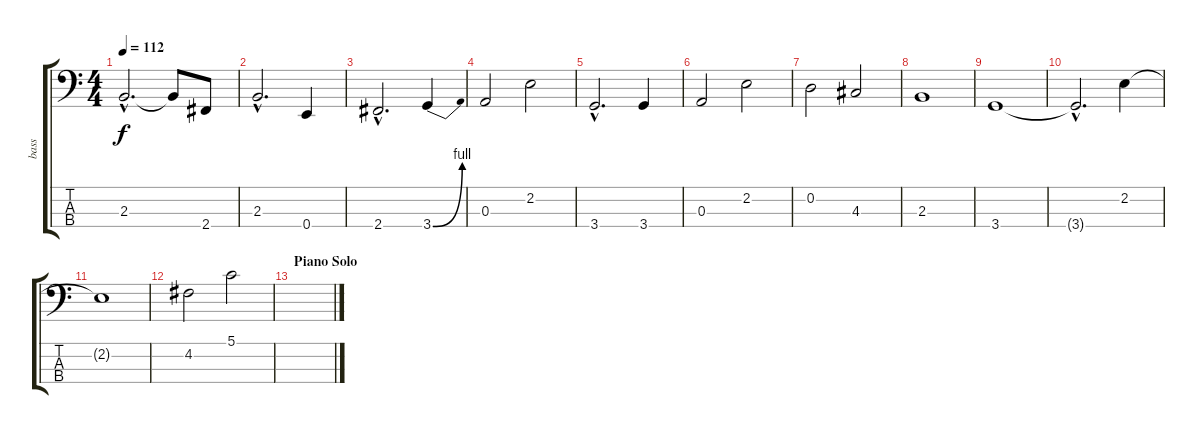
\track ("bass" "bass") {instrument electricbasspick}
\staff {score tabs}
\tuning (G2 D2 A1 E1) {hide}
\ts (4 4)
\tempo 112
\clef f4
\ks c
2.3{hac}.2{d dy f} 2.3{t}.8 2.4.8 |
2.3{hac}.2{d} 0.4.4 |
2.4{hac}.2{d} 3.4{be (bend 0 0 60 4)}.4 |
0.3.2 2.2.2 |
3.4{hac}.2{d} 3.4.4 |
0.3.2 2.2.2 |
0.2.2 4.3.2 |
2.3.1 |
3.4.1 |
3.4{hac t}.2{d} 2.2.4 |
2.2{t}.1 |
4.2.2 5.1.2 |
\section ("" "Piano Solo")
